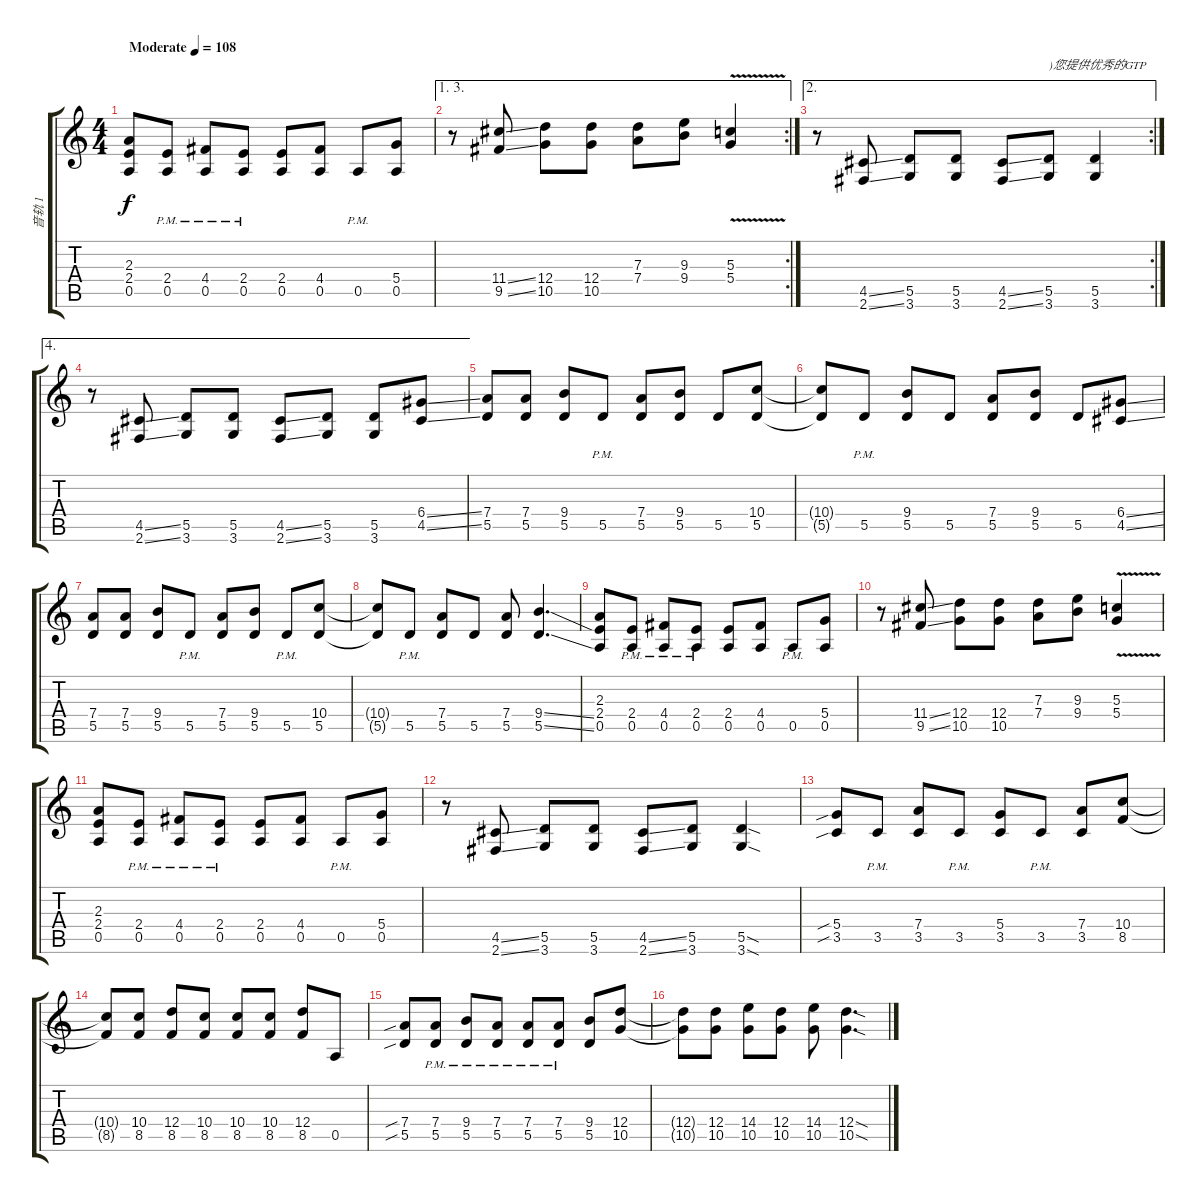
\track ("音轨 1" "音轨 1") {instrument overdrivenguitar}
\staff {score tabs}
\tuning (E4 B3 G3 D3 A2 E2) {hide}
\ts (4 4)
\tempo (108 "Moderate")
\clef g2
\ks c
(2.3 2.4 0.5).8{dy f instrument overdrivenguitar} (2.4 0.5{pm}).8 (4.4 0.5{pm}).8 (2.4 0.5{pm}).8 (2.4 0.5).8 (4.4 0.5).8 0.5{pm}.8 (5.4 0.5).8 |
\ae (1 3)
\rc 2
r.8 (11.4{ss} 9.5{ss}).8 (12.4 10.5).8 (12.4 10.5).8 (7.3 7.4).8 (9.3 9.4).8 (5.3{v} 5.4).4 |
\ae 2
\rc 2
r.8 (4.5{ss} 2.6{ss}).8 (5.5 3.6).8 (5.5 3.6).8 (4.5{ss} 2.6{ss}).8 (5.5 3.6).8{txt ")您提供优秀的GTP"} (5.5 3.6).4 |
\ae 4
r.8 (4.5{ss} 2.6{ss}).8 (5.5 3.6).8 (5.5 3.6).8 (4.5{ss} 2.6{ss}).8 (5.5 3.6).8 (5.5 3.6).8 (6.4{ss} 4.5{ss}).8 |
(7.4 5.5).8 (7.4 5.5).8 (9.4 5.5).8 5.5{pm}.8 (7.4 5.5).8 (9.4 5.5).8 5.5.8 (10.4 5.5).8 |
(10.4{t} 5.5{t}).8 5.5{pm}.8 (9.4 5.5).8 5.5.8 (7.4 5.5).8 (9.4 5.5).8 5.5.8 (6.4{ss} 4.5{ss}).8 |
(7.4 5.5).8 (7.4 5.5).8 (9.4 5.5).8 5.5{pm}.8 (7.4 5.5).8 (9.4 5.5).8 5.5{pm}.8 (10.4 5.5).8 |
(10.4{t} 5.5{t}).8 5.5{pm}.8 (7.4 5.5).8 5.5.8 (7.4 5.5).8 (9.4{ss} 5.5{ss}).4{d} |
(2.3 2.4 0.5).8 (2.4 0.5{pm}).8 (4.4 0.5{pm}).8 (2.4 0.5{pm}).8 (2.4 0.5).8 (4.4 0.5).8 0.5{pm}.8 (5.4 0.5).8 |
r.8 (11.4{ss} 9.5{ss}).8 (12.4 10.5).8 (12.4 10.5).8 (7.3 7.4).8 (9.3 9.4).8 (5.3{v} 5.4).4 |
(2.3 2.4 0.5).8 (2.4 0.5{pm}).8 (4.4 0.5{pm}).8 (2.4 0.5{pm}).8 (2.4 0.5).8 (4.4 0.5).8 0.5{pm}.8 (5.4 0.5).8 |
r.8 (4.5{ss} 2.6{ss}).8 (5.5 3.6).8 (5.5 3.6).8 (4.5{ss} 2.6{ss}).8 (5.5 3.6).8 (5.5{sod} 3.6{sod}).4 |
(5.4{sib} 3.5{sib}).8 3.5{pm}.8 (7.4 3.5).8 3.5{pm}.8 (5.4 3.5).8 3.5{pm}.8 (7.4 3.5).8 (10.4 8.5).8 |
(10.4{t} 8.5{t}).8 (10.4 8.5).8 (12.4 8.5).8 (10.4 8.5).8 (10.4 8.5).8 (10.4 8.5).8 (12.4 8.5).8 0.5.8 |
(7.4{sib} 5.5{sib}).8 (7.4{pm} 5.5).8 (9.4{pm} 5.5).8 (7.4{pm} 5.5).8 (7.4{pm} 5.5).8 (7.4{pm} 5.5).8 (9.4 5.5).8 (12.4 10.5).8 |
(12.4{t} 10.5{t}).8 (12.4 10.5).8 (14.4 10.5).8 (12.4 10.5).8 (14.4 10.5).8 (12.4{sod} 10.5{sod}).4{d}
